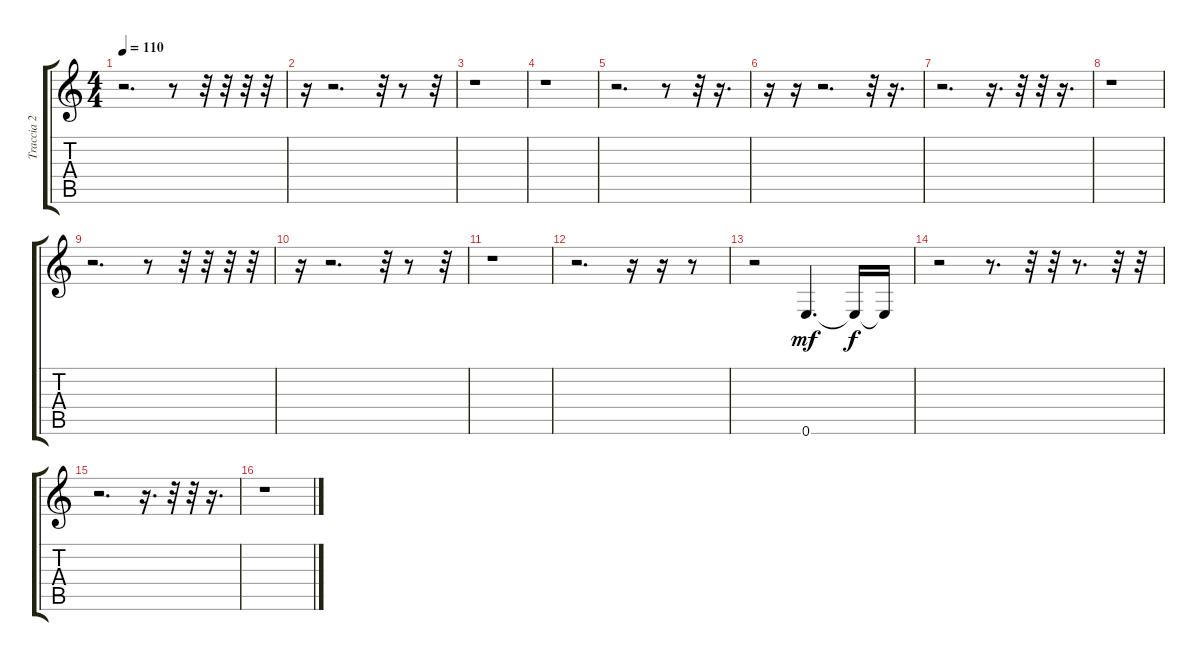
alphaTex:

\track ("Traccia 2" "Traccia 2") {instrument fretlessbass}
\staff {score tabs}
\tuning (E4 B3 G3 D3 A2 E2) {hide}
\ts (4 4)
\tempo 110
\clef g2
\ks c
r.2{d dy mf} r.8 r.32 r.32 r.32 r.32 |
r.16 r.2{d} r.32 r.8 r.32 |
r.1 |
r.1 |
r.2{d} r.8 r.32 r.16{d} |
r.16 r.16 r.2{d} r.32 r.16{d} |
r.2{d} r.16{d} r.32 r.32 r.16{d} |
r.1 |
r.2{d} r.8 r.32 r.32 r.32 r.32 |
r.16 r.2{d} r.32 r.8 r.32 |
r.1 |
r.2{d} r.16 r.16 r.8 |
r.2 0.6.4{d} 0.6{t}.16{dy f} 0.6{t}.16 |
r.2 r.8{d} r.32 r.32 r.8{d} r.32 r.32 |
r.2{d} r.16{d} r.32 r.32 r.16{d} |
r.1
